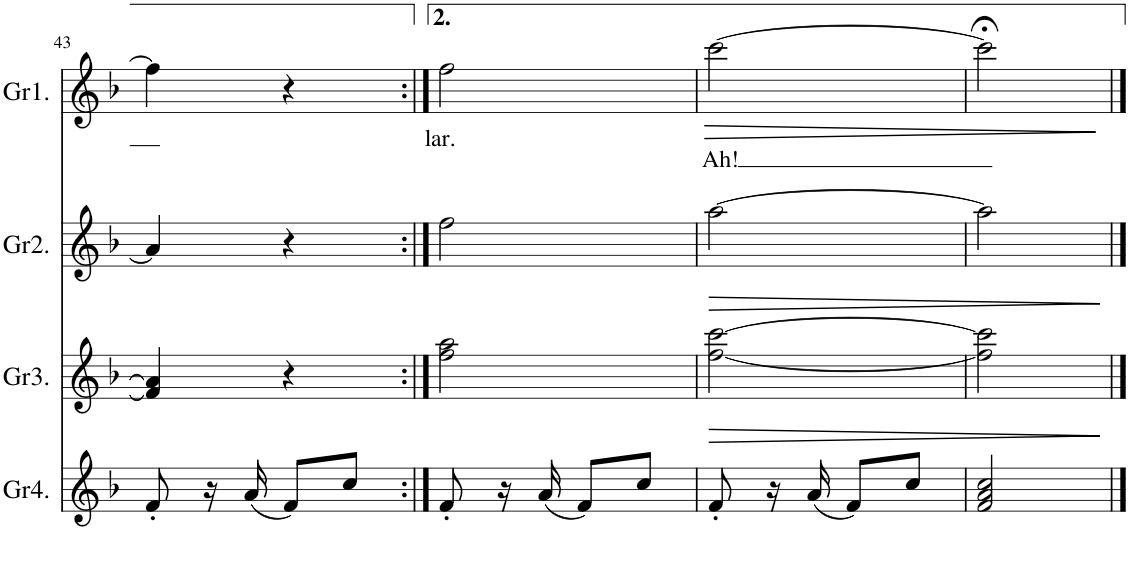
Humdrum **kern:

**kern	**kern	**dynam	**kern	**dynam	**kern	**text	**dynam
*part4	*part3	*part3	*part2	*part2	*part1	*part1	*part1
*staff4	*staff3	*staff3	*staff2	*staff2	*staff1	*staff1	*staff1
*I"Gralla4	*I"Gralla3	*	*I"Gralla2	*	*I"Gralla1	*	*
*I'Gr4.	*I'Gr3.	*	*I'Gr2.	*	*I'Gr1.	*	*
!!LO:PB:g=z
*clefG2	*clefG2	*	*clefG2	*	*clefG2	*	*
*k[b-]	*k[b-]	*	*k[b-]	*	*k[b-]	*	*
*M2/4	*M2/4	*	*M2/4	*	*M2/4	*	*
=43	=43	=43	=43	=43	=43	=43	=43
8f'/	4f/] 4a/]	.	4a/]	.	4ff\]	.	.
16r	.	.	.	.	.	.	.
(16a/	.	.	.	.	.	.	.
8f/L)	4r	.	4r	.	4r	.	.
8cc/J	.	.	.	.	.	.	.
=44:|!	=44:|!	=44:|!	=44:|!	=44:|!	=44:|!	=44:|!	=44:|!
!	!	!	!	!	!	!LO:LY:b	!
8f'/	2ff\ 2aa\	.	2ff\	.	2ff\	lar.	.
16r	.	.	.	.	.	.	.
(16a/	.	.	.	.	.	.	.
8f/L)	.	.	.	.	.	.	.
8cc/J	.	.	.	.	.	.	.
=45	=45	=45	=45	=45	=45	=45	=45
!	!	!LO:HP:b	!	!LO:HP:b	!	!LO:LY:b	!LO:HP:b
8f'/	[2ff\ [2ccc\	>	[2aa\	>	[2ccc\	Ah!	>
16r	.	.	.	.	.	.	.
(16a/	.	.	.	.	.	.	.
8f/L)	.	.	.	.	.	.	.
8cc/J	.	.	.	.	.	.	.
=46	=46	=46	=46	=46	=46	=46	=46
2f/ 2a/ 2cc/	2ff\] 2ccc\]	.	2aa\]	.	2ccc;<\]	.	.
.	.	]	.	]	.	.	]
==	==	==	==	==	==	==	==
*-	*-	*-	*-	*-	*-	*-	*-
